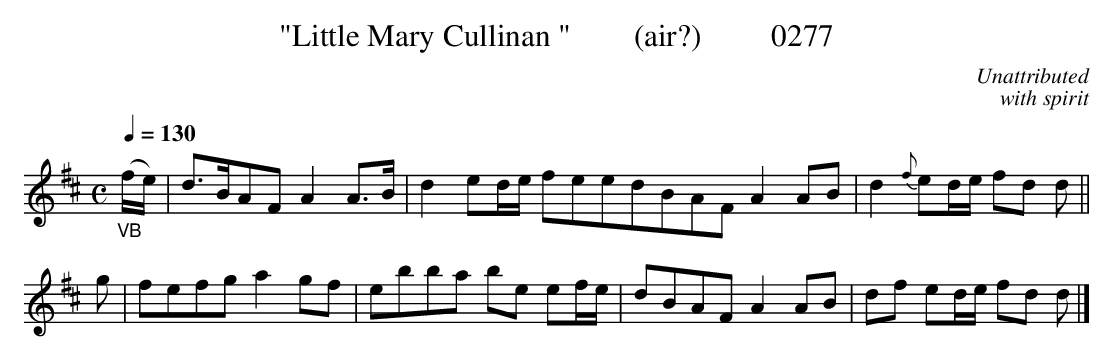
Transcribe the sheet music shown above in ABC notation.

X:1
T:"Little Mary Cullinan "        (air?)         0277
C:Unattributed
C:with spirit
Q:1/4=130
M:C
L:1/8
K:D
"_VB"(f/2e/2)|d3/2B/2AF A2A3/2B/2|d2ed/2e/2 feedBAF A2AB|d2 {f}ed/2e/2 fd d||
g|fefg a2gf|ebba be ef/2e/2|dBAF A2AB|df ed/2e/2 fd d |]
